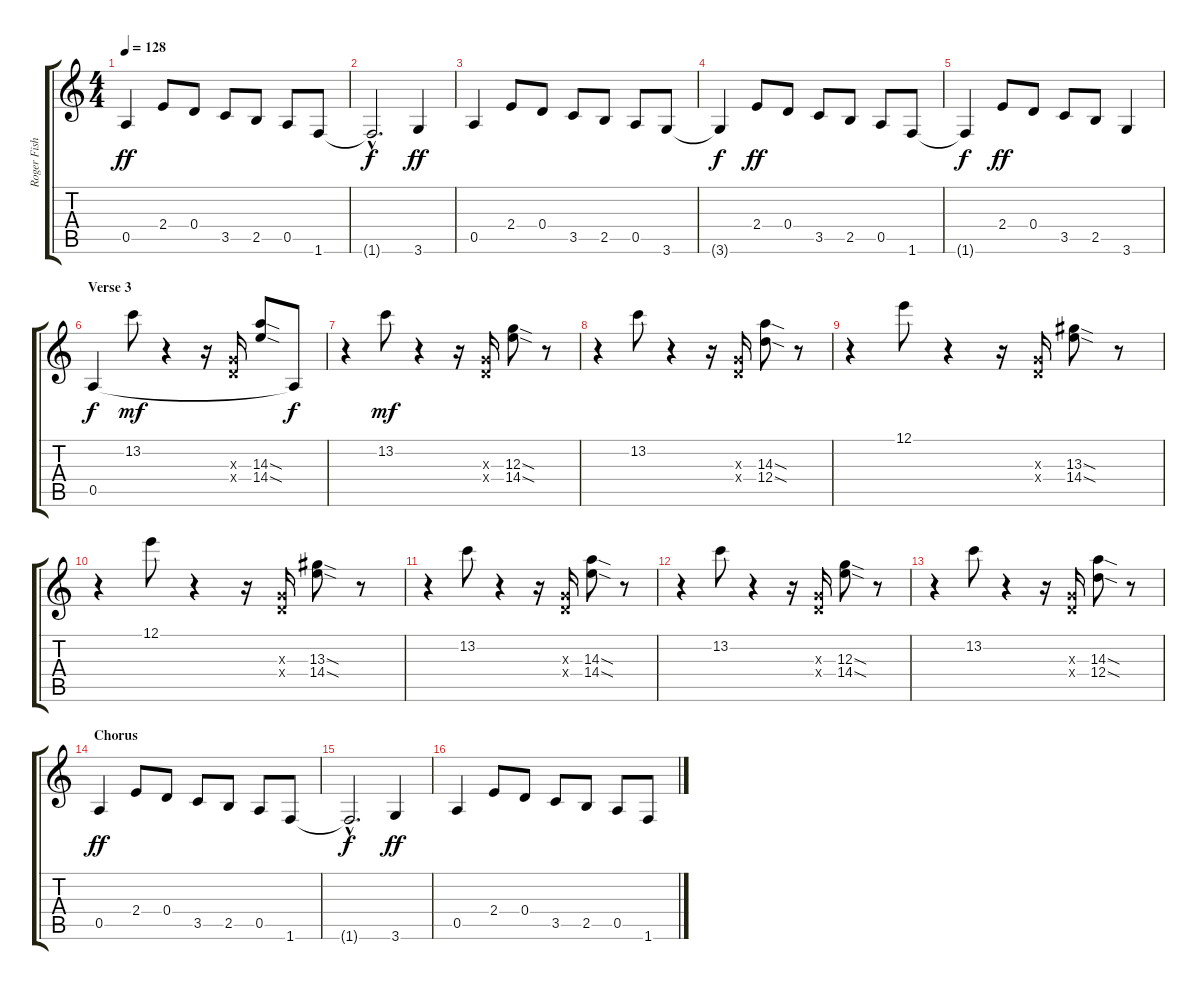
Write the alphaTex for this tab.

\track ("Roger Fisher" "Roger Fish") {instrument overdrivenguitar}
\staff {score tabs}
\tuning (E4 B3 G3 D3 A2 E2) {hide}
\ts (4 4)
\tempo 128
\clef g2
\ks c
0.5.4{dy ff} 2.4.8 0.4.8 3.5.8 2.5.8 0.5.8 1.6.8 |
1.6{hac t}.2{d dy f} 3.6.4{dy ff} |
0.5.4 2.4.8 0.4.8 3.5.8 2.5.8 0.5.8 3.6.8 |
3.6{t}.4{dy f} 2.4.8{dy ff} 0.4.8 3.5.8 2.5.8 0.5.8 1.6.8 |
1.6{t}.4{dy f} 2.4.8{dy ff} 0.4.8 3.5.8 2.5.8 3.6.4 |
\section ("" "Verse 3")
0.5.4{dy f} 13.2.8{dy mf} r.4 r.16 (0.3{x} 0.4{x}).16 (14.3{sod} 14.4{sod}).8 0.5{t}.8{dy f} |
r.4 13.2.8{dy mf} r.4 r.16 (0.3{x} 0.4{x}).16 (12.3{sod} 14.4{sod}).8 r.8 |
r.4 13.2.8 r.4 r.16 (0.3{x} 0.4{x}).16 (14.3{sod} 12.4{sod}).8 r.8 |
r.4 12.1.8 r.4 r.16 (0.3{x} 0.4{x}).16 (13.3{sod} 14.4{sod}).8 r.8 |
r.4 12.1.8 r.4 r.16 (0.3{x} 0.4{x}).16 (13.3{sod} 14.4{sod}).8 r.8 |
r.4 13.2.8 r.4 r.16 (0.3{x} 0.4{x}).16 (14.3{sod} 14.4{sod}).8 r.8 |
r.4 13.2.8 r.4 r.16 (0.3{x} 0.4{x}).16 (12.3{sod} 14.4{sod}).8 r.8 |
r.4 13.2.8 r.4 r.16 (0.3{x} 0.4{x}).16 (14.3{sod} 12.4{sod}).8 r.8 |
\section ("" "Chorus")
0.5.4{dy ff} 2.4.8 0.4.8 3.5.8 2.5.8 0.5.8 1.6.8 |
1.6{hac t}.2{d dy f} 3.6.4{dy ff} |
0.5.4 2.4.8 0.4.8 3.5.8 2.5.8 0.5.8 1.6.8
